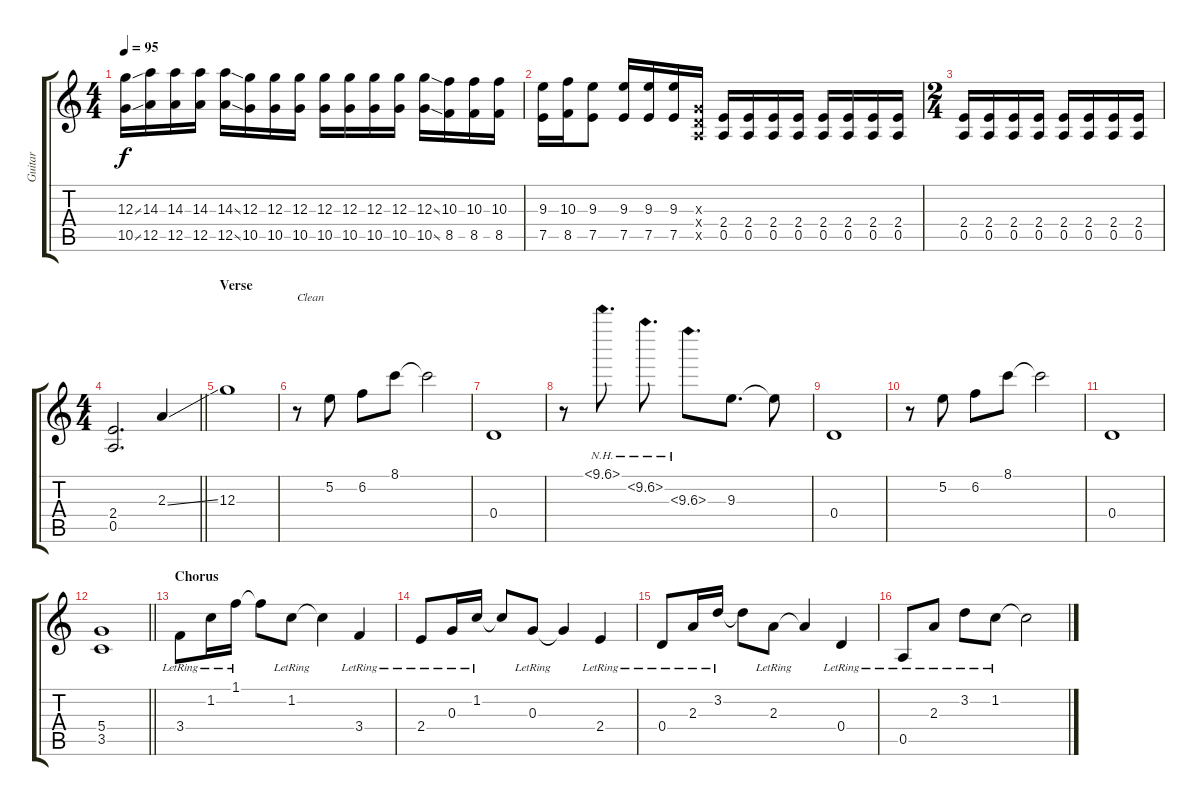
\track ("Guitar" "Guitar") {instrument electricguitarclean}
\staff {score tabs}
\tuning (E4 B3 G3 D3 A2 E2) {hide}
\ts (4 4)
\tempo 95
\clef g2
\ks c
(12.3{ss} 10.5{ss}).16{dy f} (14.3 12.5).16 (14.3 12.5).16 (14.3 12.5).16 (14.3{ss} 12.5{ss}).16 (12.3 10.5).16 (12.3 10.5).16 (12.3 10.5).16 (12.3 10.5).16 (12.3 10.5).16 (12.3 10.5).16 (12.3 10.5).16 (12.3{ss} 10.5{ss}).16 (10.3 8.5).16 (10.3 8.5).16 (10.3 8.5).16 |
(9.3 7.5).16 (10.3 8.5).16 (9.3 7.5).8 (9.3 7.5).16 (9.3 7.5).16 (9.3 7.5).16 (0.3{x} 0.4{x} 0.5{x}).16 (2.4 0.5).16 (2.4 0.5).16 (2.4 0.5).16 (2.4 0.5).16 (2.4 0.5).16 (2.4 0.5).16 (2.4 0.5).16 (2.4 0.5).16 |
\ts (2 4)
(2.4 0.5).16 (2.4 0.5).16 (2.4 0.5).16 (2.4 0.5).16 (2.4 0.5).16 (2.4 0.5).16 (2.4 0.5).16 (2.4 0.5).16 |
\ts (4 4)
\barLineRight lightlight
(2.4 0.5).2{d} 2.3{ss}.4 |
\section ("" "Verse")
12.3.1 |
r.8{txt "Clean" instrument electricguitarclean} 5.2.8 6.2.8 8.1.8 8.1{t}.2 |
0.4.1 |
r.8 10.1{nh}.8{d} 10.2{nh}.8{d} 10.3{nh}.8{d} 9.3.8{d} 9.3{t}.8 |
0.4.1 |
r.8 5.2.8 6.2.8 8.1.8 8.1{t}.2 |
0.4.1 |
\barLineRight lightlight
(5.4 3.5).1 |
\section ("" "Chorus")
3.4{lr}.8 1.2{lr}.16 1.1{lr}.16 1.1{t}.8 1.2{lr}.8 1.2{t}.4 3.4{lr}.4 |
2.4{lr}.8 0.3{lr}.16 1.2{lr}.16 1.2{t}.8 0.3{lr}.8 0.3{t}.4 2.4{lr}.4 |
0.4{lr}.8 2.3{lr}.16 3.2{lr}.16 3.2{t}.8 2.3{lr}.8 2.3{t}.4 0.4{lr}.4 |
0.5{lr}.8 2.3{lr}.8 3.2{lr}.8 1.2{lr}.8 1.2{t}.2
